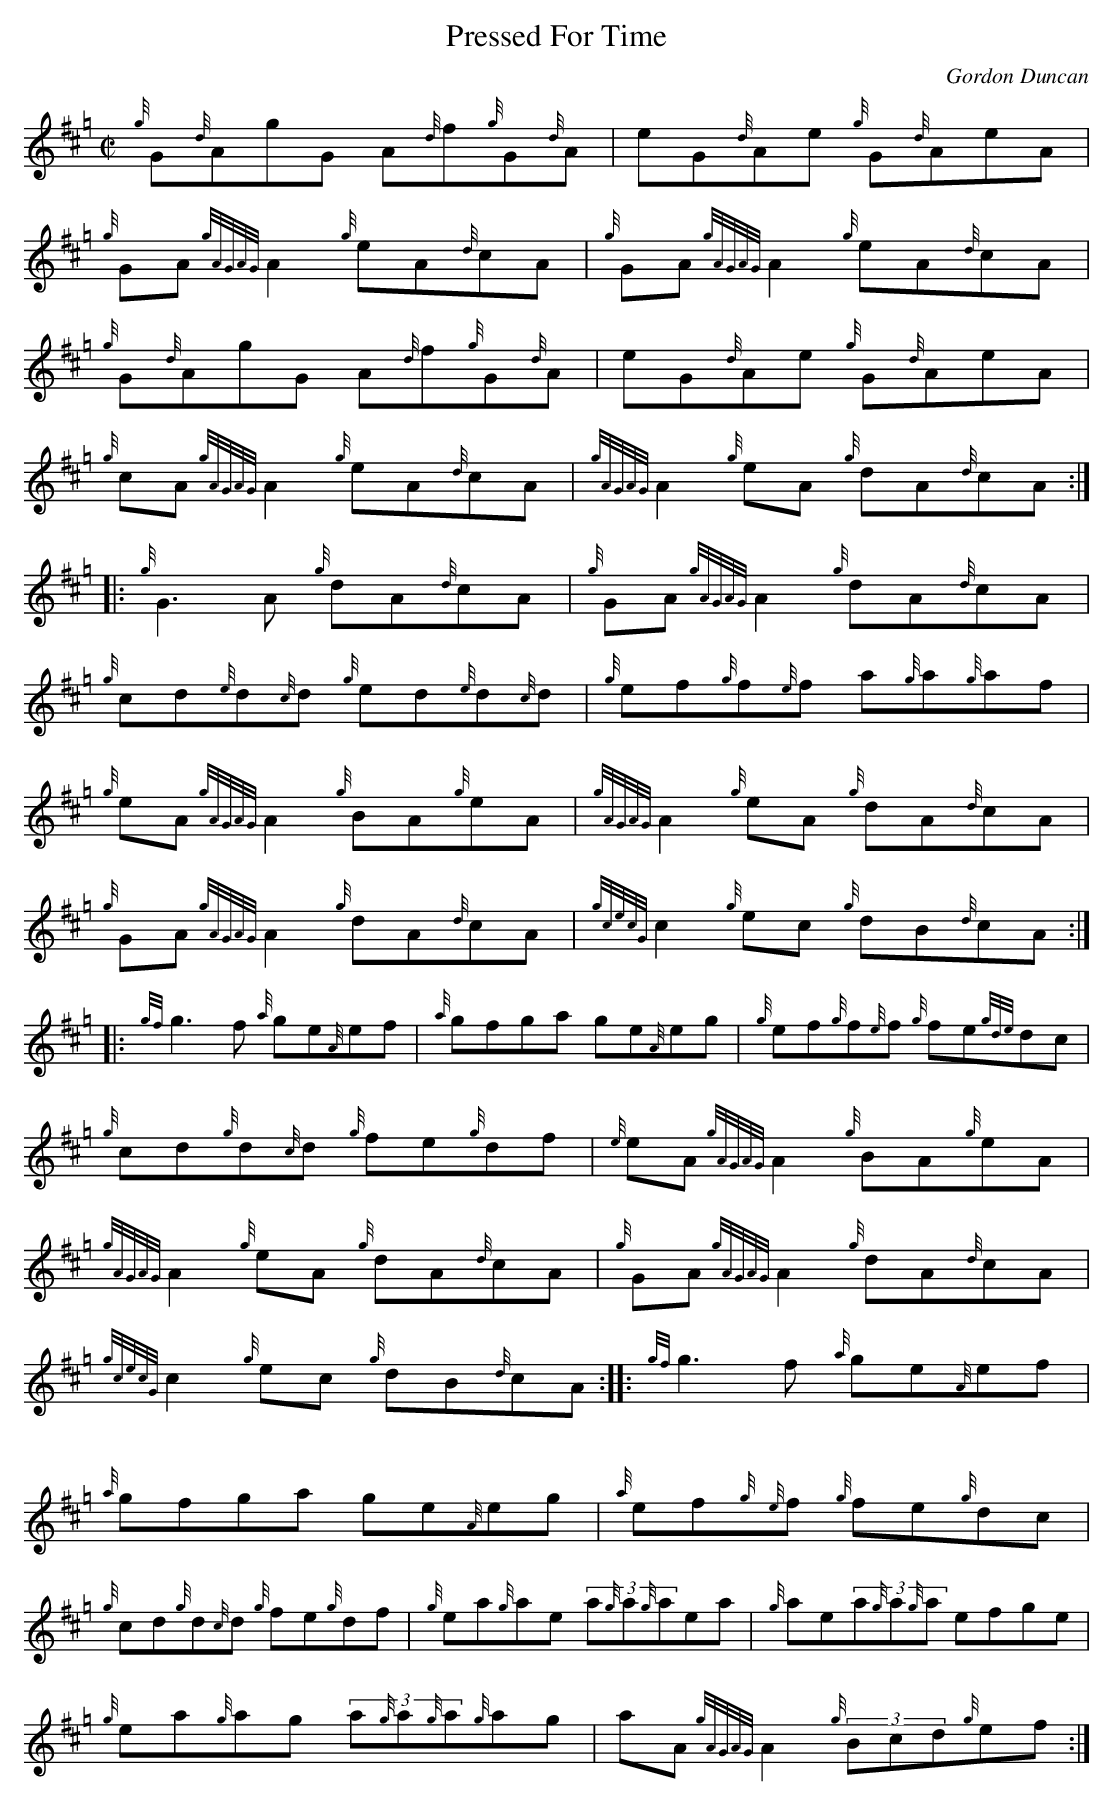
X:1
T:Pressed For Time
M:C|
L:1/8
C:Gordon Duncan
K:Hp
{g}G{d}AgG A{d}f{g}G{d}A | eG{d}Ae {g}G{d}AeA |
{g}GA{gAGAG}A2 {g}eA{d}cA | {g}GA{gAGAG}A2 {g}eA{d}cA |
{g}G{d}AgG A{d}f{g}G{d}A | eG{d}Ae {g}G{d}AeA |
{g}cA{gAGAG}A2 {g}eA{d}cA | {gAGAG}A2 {g}eA {g}dA{d}cA :|
|: {g}G3A {g}dA{d}cA | {g}GA{gAGAG}A2 {g}dA{d}cA |
{g}cd{e}d{c}d {g}ed{e}d{c}d | {g}ef{g}f{e}f a{g}a{g}af |
{g}eA{gAGAG}A2 {g}BA{g}eA | {gAGAG}A2{g}eA {g}dA{d}cA |
{g}GA {gAGAG}A2 {g}dA{d}cA | {gcecG}c2{g}ec {g}dB{d}cA :|
|: {gf}g3f {a}ge{A}ef | {a}gfga ge{A}eg | {g}ef{g}f{e}f {g}fe{gde}dc |
{g}cd{g}d{c}d {g}fe{g}df | {e}eA{gAGAG}A2 {g}BA{g}eA |
{gAGAG}A2{g}eA {g}dA{d}cA | {g}GA{gAGAG}A2 {g}dA{d}cA |
{gcecG}c2{g}ec {g}dB{d}cA :: {gf}g3f {a}ge{A}ef |
{a}gfga ge{A}eg | {a}ef{g}{e}f {g}fe{g}dc |
{g}cd{g}d{c}d {g}fe{g}df | {g}ea{g}ae (3a{g}a{g}aea | {g}ae(3a{g}a{g}a efge |
{g}ea{g}ag (3a{g}a{g}a{g}ag | aA{gAGAG}A2 {g}(3Bcd{g}ef :|
